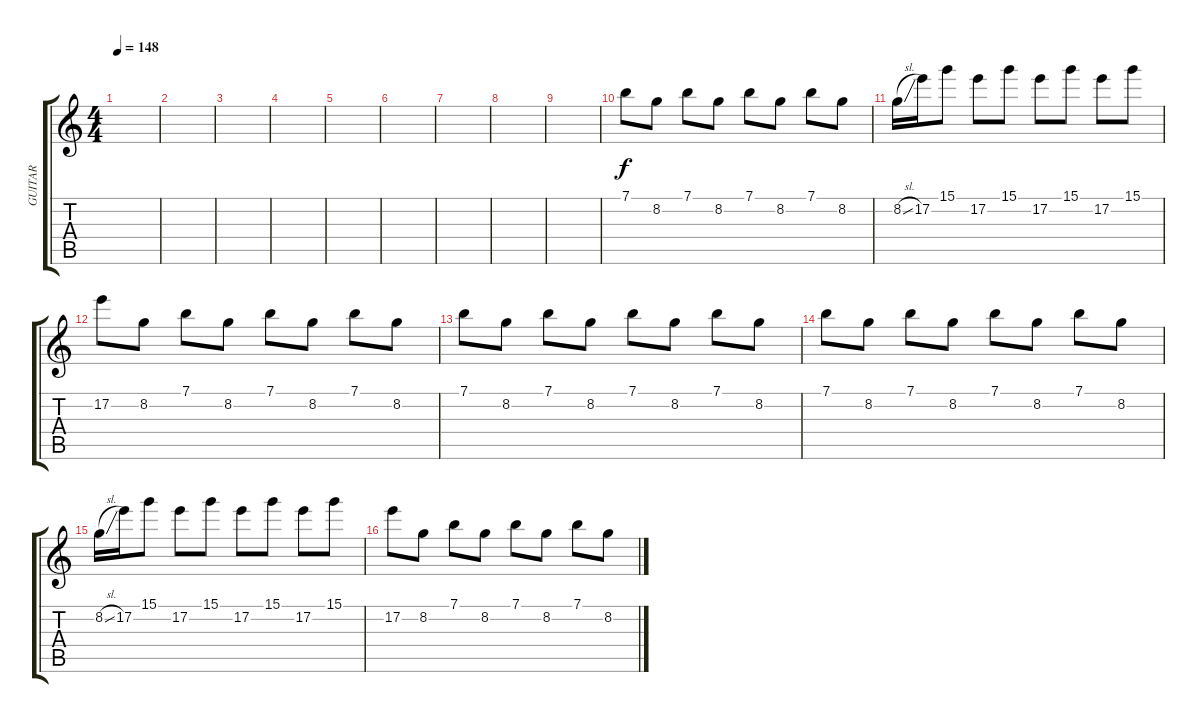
\track ("GUITAR" "GUITAR") {instrument overdrivenguitar}
\staff {score tabs}
\tuning (E4 B3 G3 D3 A2 E2) {hide}
\ts (4 4)
\tempo 148
\clef g2
\ks c
|
|
|
|
|
|
|
|
|
7.1.8 8.2.8 7.1.8 8.2.8 7.1.8 8.2.8 7.1.8 8.2.8 |
8.2{sl}.16 17.2.16 15.1.8 17.2.8 15.1.8 17.2.8 15.1.8 17.2.8 15.1.8 |
17.2.8 8.2.8 7.1.8 8.2.8 7.1.8 8.2.8 7.1.8 8.2.8 |
7.1.8 8.2.8 7.1.8 8.2.8 7.1.8 8.2.8 7.1.8 8.2.8 |
7.1.8 8.2.8 7.1.8 8.2.8 7.1.8 8.2.8 7.1.8 8.2.8 |
8.2{sl}.16 17.2.16 15.1.8 17.2.8 15.1.8 17.2.8 15.1.8 17.2.8 15.1.8 |
17.2.8 8.2.8 7.1.8 8.2.8 7.1.8 8.2.8 7.1.8 8.2.8
